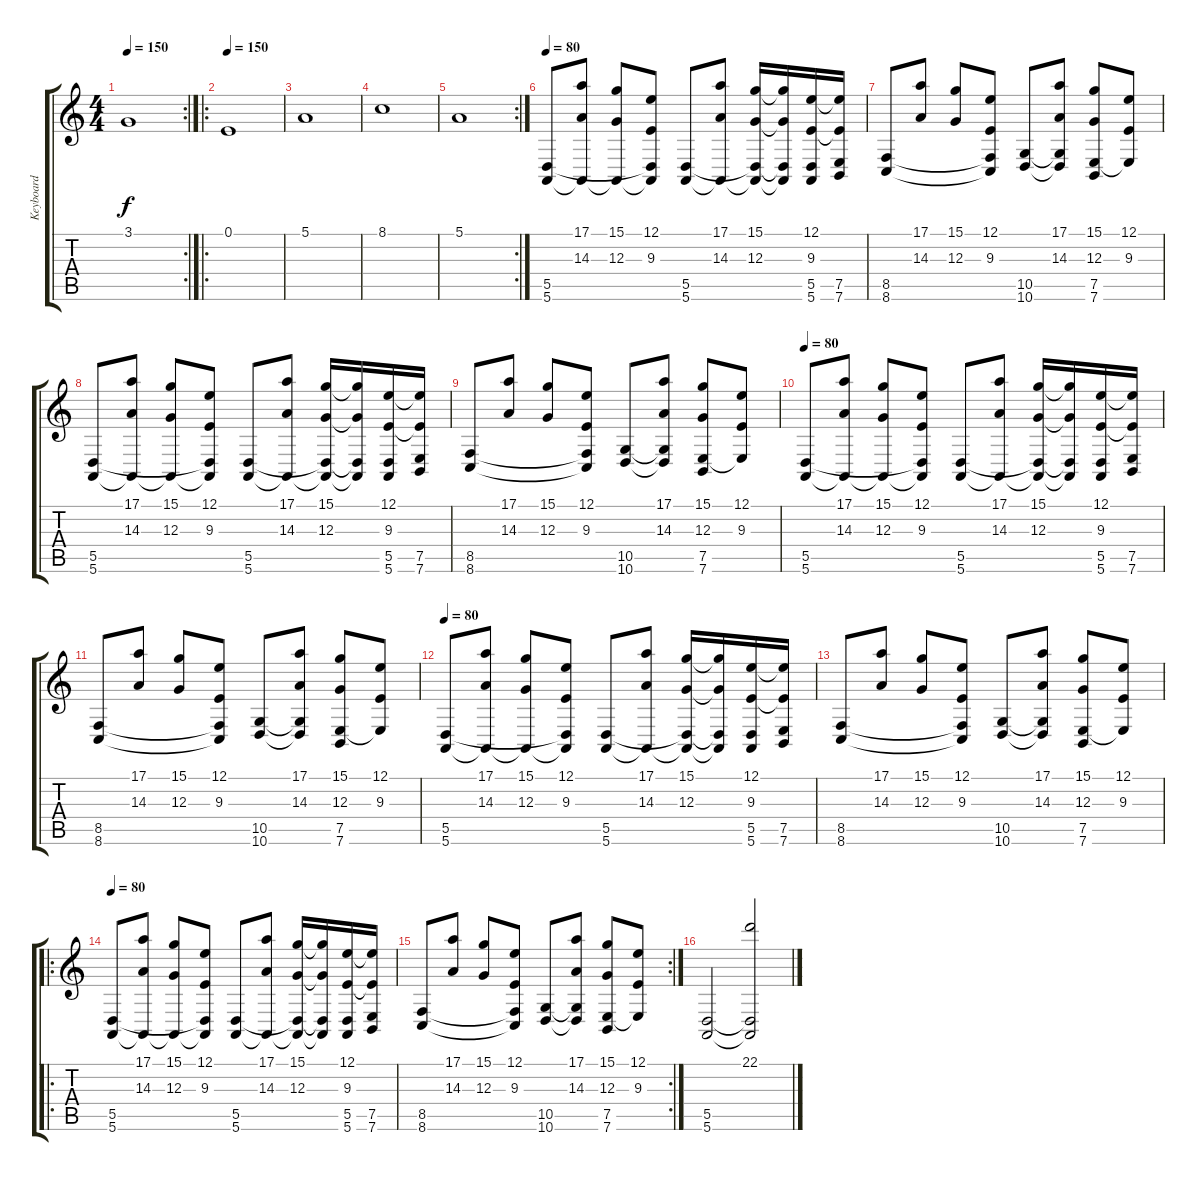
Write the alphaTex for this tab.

\track ("Keyboard" "Keyboard") {instrument stringensemble1}
\staff {score tabs}
\tuning (E4 B3 G3 D3 A2 E2) {hide}
\rc 2
\ts (4 4)
\tempo 150
\clef g2
\ks c
3.1.1{dy f} |
\ro
\tempo 150
0.1.1 |
5.1.1 |
8.1.1 |
\rc 2
5.1.1 |
\tempo 80
(5.5 5.6).8 (17.1 14.3 5.6{t}).8 (15.1 12.3 5.6{t}).8 (12.1 9.3 5.5{t} 5.6{t}).8 (5.5 5.6).8 (17.1 14.3 5.6{t}).8 (15.1 12.3 5.5{t} 5.6{t}).16 (15.1{t} 12.3{t} 5.5{t} 5.6{t}).16 (12.1 9.3 5.5 5.6).16 (12.1{t} 9.3{t} 7.5 7.6).16 |
(8.5 8.6).8 (17.1 14.3).8 (15.1 12.3).8 (12.1 9.3 8.5{t} 8.6{t}).8 (10.5 10.6).8 (17.1 14.3 10.5{t} 10.6{t}).8 (15.1 12.3 7.5 7.6).8 (12.1 9.3 7.5{t}).8 |
(5.5 5.6).8 (17.1 14.3 5.6{t}).8 (15.1 12.3 5.6{t}).8 (12.1 9.3 5.5{t} 5.6{t}).8 (5.5 5.6).8 (17.1 14.3 5.6{t}).8 (15.1 12.3 5.5{t} 5.6{t}).16 (15.1{t} 12.3{t} 5.5{t} 5.6{t}).16 (12.1 9.3 5.5 5.6).16 (12.1{t} 9.3{t} 7.5 7.6).16 |
(8.5 8.6).8 (17.1 14.3).8 (15.1 12.3).8 (12.1 9.3 8.5{t} 8.6{t}).8 (10.5 10.6).8 (17.1 14.3 10.5{t} 10.6{t}).8 (15.1 12.3 7.5 7.6).8 (12.1 9.3 7.5{t}).8 |
\tempo 80
(5.5 5.6).8 (17.1 14.3 5.6{t}).8 (15.1 12.3 5.6{t}).8 (12.1 9.3 5.5{t} 5.6{t}).8 (5.5 5.6).8 (17.1 14.3 5.6{t}).8 (15.1 12.3 5.5{t} 5.6{t}).16 (15.1{t} 12.3{t} 5.5{t} 5.6{t}).16 (12.1 9.3 5.5 5.6).16 (12.1{t} 9.3{t} 7.5 7.6).16 |
(8.5 8.6).8 (17.1 14.3).8 (15.1 12.3).8 (12.1 9.3 8.5{t} 8.6{t}).8 (10.5 10.6).8 (17.1 14.3 10.5{t} 10.6{t}).8 (15.1 12.3 7.5 7.6).8 (12.1 9.3 7.5{t}).8 |
\tempo 80
(5.5 5.6).8 (17.1 14.3 5.6{t}).8 (15.1 12.3 5.6{t}).8 (12.1 9.3 5.5{t} 5.6{t}).8 (5.5 5.6).8 (17.1 14.3 5.6{t}).8 (15.1 12.3 5.5{t} 5.6{t}).16 (15.1{t} 12.3{t} 5.5{t} 5.6{t}).16 (12.1 9.3 5.5 5.6).16 (12.1{t} 9.3{t} 7.5 7.6).16 |
(8.5 8.6).8 (17.1 14.3).8 (15.1 12.3).8 (12.1 9.3 8.5{t} 8.6{t}).8 (10.5 10.6).8 (17.1 14.3 10.5{t} 10.6{t}).8 (15.1 12.3 7.5 7.6).8 (12.1 9.3 7.5{t}).8 |
\ro
\tempo 80
(5.5 5.6).8 (17.1 14.3 5.6{t}).8 (15.1 12.3 5.6{t}).8 (12.1 9.3 5.5{t} 5.6{t}).8 (5.5 5.6).8 (17.1 14.3 5.6{t}).8 (15.1 12.3 5.5{t} 5.6{t}).16 (15.1{t} 12.3{t} 5.5{t} 5.6{t}).16 (12.1 9.3 5.5 5.6).16 (12.1{t} 9.3{t} 7.5 7.6).16 |
\rc 2
(8.5 8.6).8 (17.1 14.3).8 (15.1 12.3).8 (12.1 9.3 8.5{t} 8.6{t}).8 (10.5 10.6).8 (17.1 14.3 10.5{t} 10.6{t}).8 (15.1 12.3 7.5 7.6).8 (12.1 9.3 7.5{t}).8 |
(5.5 5.6).2 (22.1 5.5{t} 5.6{t}).2
